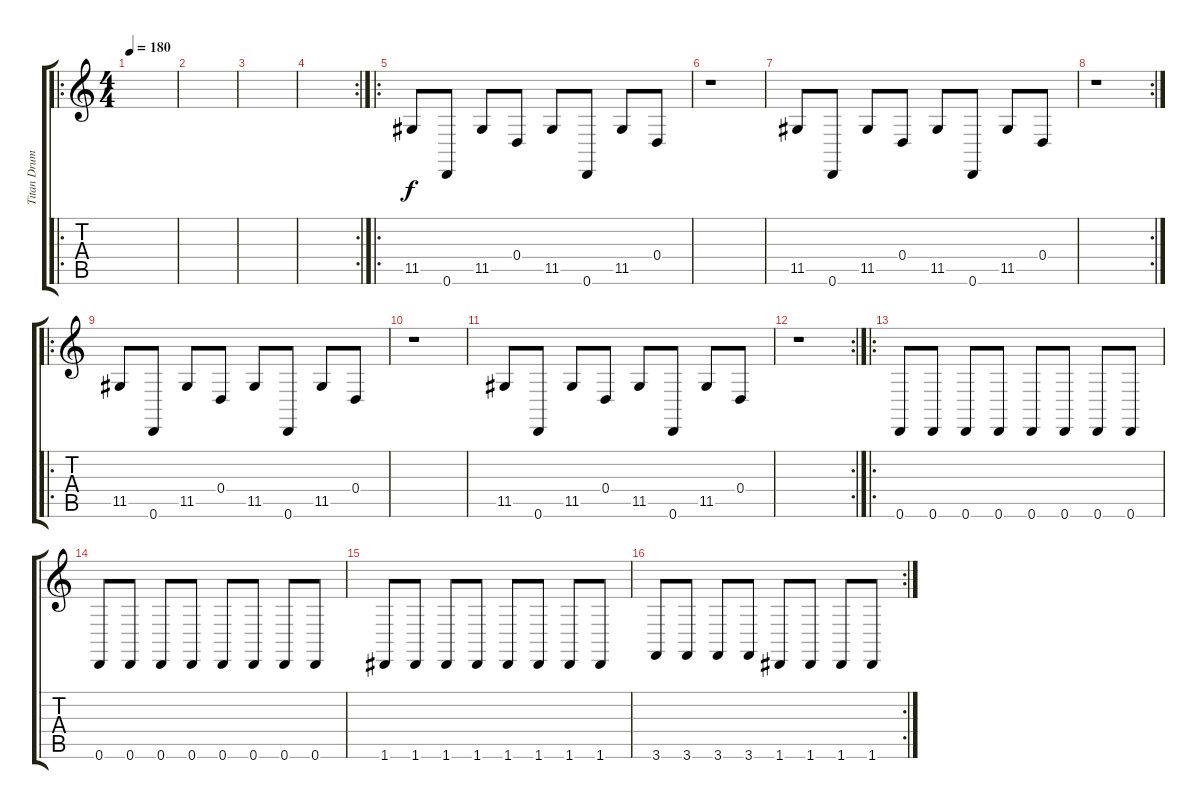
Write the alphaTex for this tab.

\track ("Titan Drums" "Titan Drum") {instrument taikodrum}
\staff {score tabs}
\tuning (E4 B3 G3 D3 A2 D2) {hide}
\ro
\ts (4 4)
\tempo 180
\clef g2
\ks c
|
|
|
\rc 2
|
\ro
11.5.8{balance 0} 0.6.8 11.5.8 0.4.8 11.5.8 0.6.8 11.5.8 0.4.8 |
r.1 |
11.5.8{balance 16} 0.6.8 11.5.8 0.4.8 11.5.8 0.6.8 11.5.8 0.4.8 |
\rc 2
r.1 |
\ro
11.5.8{balance 8} 0.6.8 11.5.8 0.4.8 11.5.8 0.6.8 11.5.8 0.4.8 |
r.1 |
11.5.8{balance 8} 0.6.8 11.5.8 0.4.8 11.5.8 0.6.8 11.5.8 0.4.8 |
\rc 2
r.1 |
\ro
0.6.8{instrument melodictom} 0.6.8 0.6.8 0.6.8 0.6.8 0.6.8 0.6.8 0.6.8 |
0.6.8 0.6.8 0.6.8 0.6.8 0.6.8 0.6.8 0.6.8 0.6.8 |
1.6.8 1.6.8 1.6.8 1.6.8 1.6.8 1.6.8 1.6.8 1.6.8 |
\rc 2
3.6.8 3.6.8 3.6.8 3.6.8 1.6.8 1.6.8 1.6.8 1.6.8
